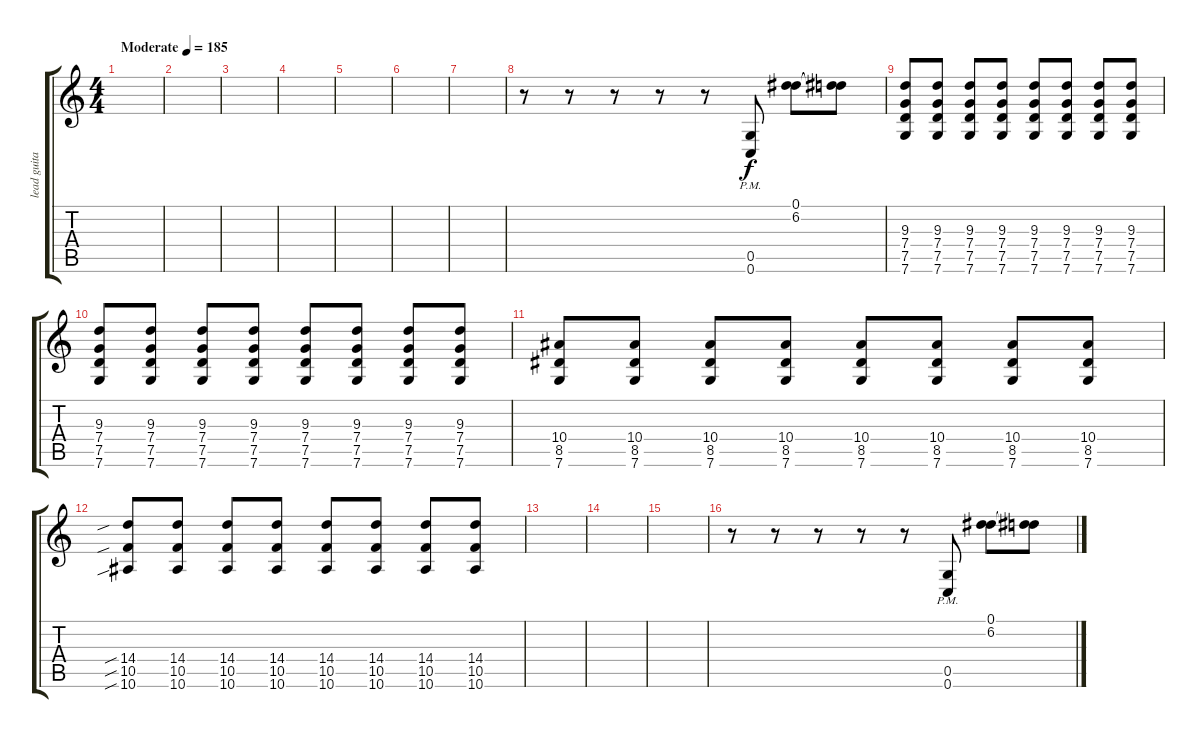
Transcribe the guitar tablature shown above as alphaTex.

\track ("lead guitar" "lead guita") {instrument distortionguitar}
\staff {score tabs}
\tuning (D4 A3 F3 C3 G2 C2) {hide}
\ts (4 4)
\tempo (185 "Moderate")
\clef g2
\ks c
|
|
|
|
|
|
|
r.8 r.8 r.8 r.8 r.8 (0.5{pm} 0.6{pm}).8 (0.1 6.2).8{instrument distortionguitar} (0.1{t} 6.2{t}).8 |
(9.3 7.4 7.5 7.6).8 (9.3 7.4 7.5 7.6).8 (9.3 7.4 7.5 7.6).8 (9.3 7.4 7.5 7.6).8 (9.3 7.4 7.5 7.6).8 (9.3 7.4 7.5 7.6).8 (9.3 7.4 7.5 7.6).8 (9.3 7.4 7.5 7.6).8 |
(9.3 7.4 7.5 7.6).8 (9.3 7.4 7.5 7.6).8 (9.3 7.4 7.5 7.6).8 (9.3 7.4 7.5 7.6).8 (9.3 7.4 7.5 7.6).8 (9.3 7.4 7.5 7.6).8 (9.3 7.4 7.5 7.6).8 (9.3 7.4 7.5 7.6).8 |
(10.4 8.5 7.6).8 (10.4 8.5 7.6).8 (10.4 8.5 7.6).8 (10.4 8.5 7.6).8 (10.4 8.5 7.6).8 (10.4 8.5 7.6).8 (10.4 8.5 7.6).8 (10.4 8.5 7.6).8 |
(14.4{sib} 10.5{sib} 10.6{sib}).8 (14.4 10.5 10.6).8 (14.4 10.5 10.6).8 (14.4 10.5 10.6).8 (14.4 10.5 10.6).8 (14.4 10.5 10.6).8 (14.4 10.5 10.6).8 (14.4 10.5 10.6).8 |
|
|
|
r.8 r.8 r.8 r.8 r.8 (0.5{pm} 0.6{pm}).8 (0.1 6.2).8{instrument distortionguitar} (0.1{t} 6.2{t}).8
